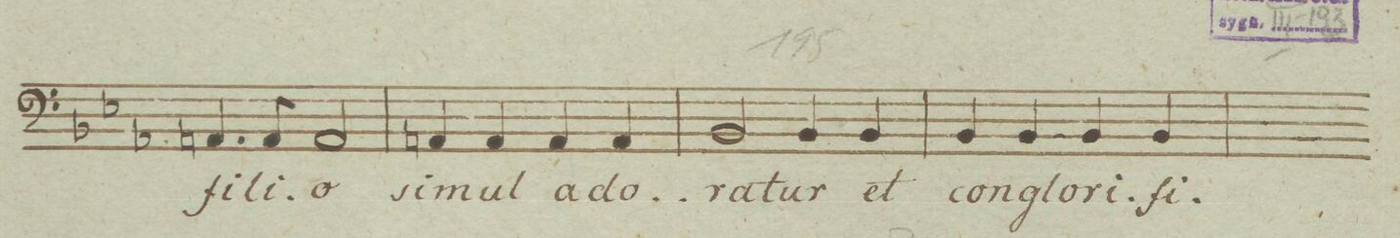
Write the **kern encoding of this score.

**kern	**text	**dynam
*I"Basso	*	*
*clefF4	*	*
*k[b-e-a-]	*	*
*met(c)	*	*
*M4/4	*	*
4.AAn/	fi-	.
8AA/	-li-	.
2AA/	-o	.
=190	=190	=190
4AAn/	si-	.
4AA/	-mul	.
4AA/	a-	.
4AA/	-do-	.
=191	=191	=191
2BB-/	-ra-	.
4BB-/	-tur	.
4BB-/	et	.
=192	=192	=192
4BB-/	con-	.
4BB-/	-glo-	.
4BB-/	-ri-	.
4BB-/	-fi-	.
=193	=193	=193
*-	*-	*-
